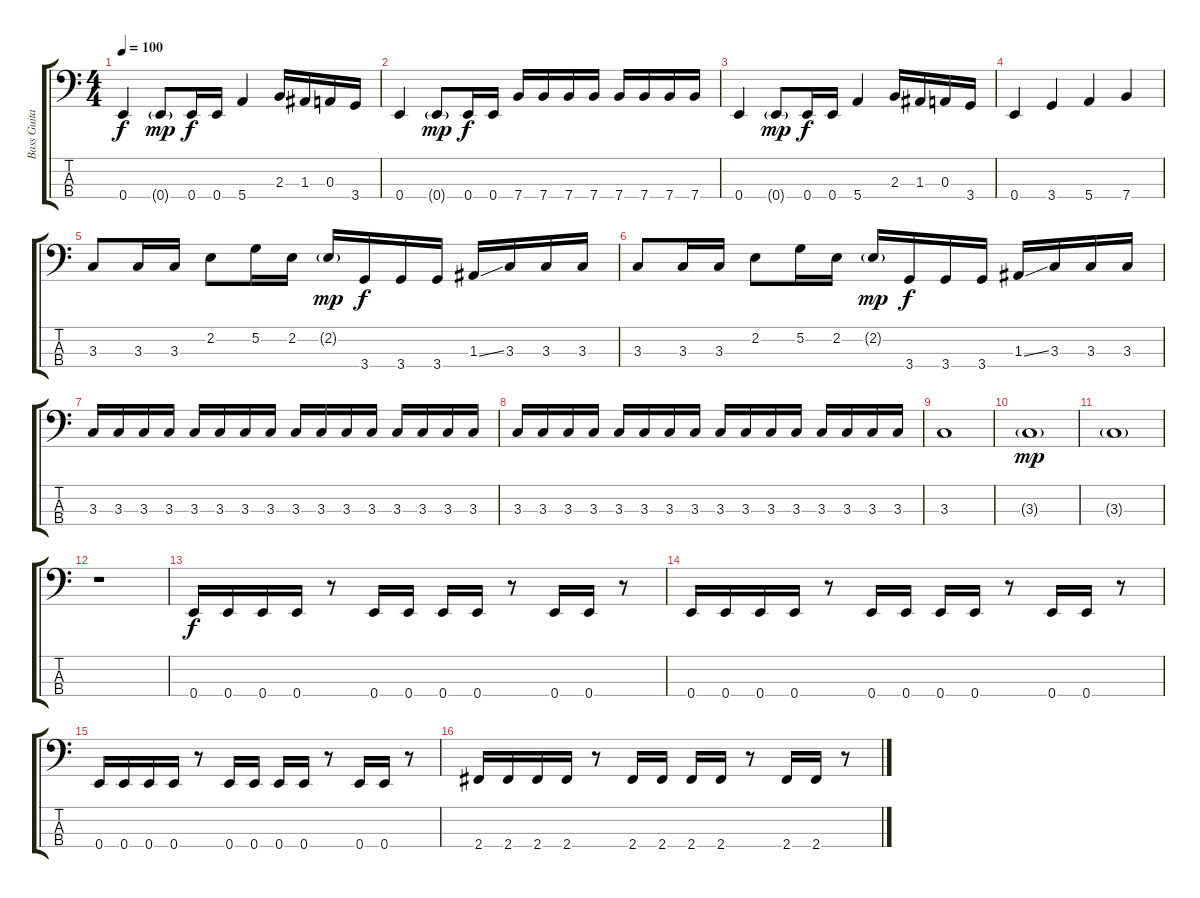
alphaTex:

\track ("Bass Guitar" "Bass Guita") {instrument electricbasspick}
\staff {score tabs}
\tuning (G2 D2 A1 E1) {hide}
\ts (4 4)
\tempo 100
\clef f4
\ks c
0.4.4{dy f} 0.4{g}.8{dy mp} 0.4.16{dy f} 0.4.16 5.4.4 2.3.16 1.3.16 0.3.16 3.4.16 |
0.4.4 0.4{g}.8{dy mp} 0.4.16{dy f} 0.4.16 7.4.16 7.4.16 7.4.16 7.4.16 7.4.16 7.4.16 7.4.16 7.4.16 |
0.4.4 0.4{g}.8{dy mp} 0.4.16{dy f} 0.4.16 5.4.4 2.3.16 1.3.16 0.3.16 3.4.16 |
0.4.4 3.4.4 5.4.4 7.4.4 |
3.3.8 3.3.16 3.3.16 2.2.8 5.2.16 2.2.16 2.2{g}.16{dy mp} 3.4.16{dy f} 3.4.16 3.4.16 1.3{ss}.16 3.3.16 3.3.16 3.3.16 |
3.3.8 3.3.16 3.3.16 2.2.8 5.2.16 2.2.16 2.2{g}.16{dy mp} 3.4.16{dy f} 3.4.16 3.4.16 1.3{ss}.16 3.3.16 3.3.16 3.3.16 |
3.3.16 3.3.16 3.3.16 3.3.16 3.3.16 3.3.16 3.3.16 3.3.16 3.3.16 3.3.16 3.3.16 3.3.16 3.3.16 3.3.16 3.3.16 3.3.16 |
3.3.16 3.3.16 3.3.16 3.3.16 3.3.16 3.3.16 3.3.16 3.3.16 3.3.16 3.3.16 3.3.16 3.3.16 3.3.16 3.3.16 3.3.16 3.3.16 |
3.3.1 |
3.3{g}.1{dy mp} |
3.3{g}.1 |
r.1 |
0.4.16{dy f} 0.4.16 0.4.16 0.4.16 r.8 0.4.16 0.4.16 0.4.16 0.4.16 r.8 0.4.16 0.4.16 r.8 |
0.4.16 0.4.16 0.4.16 0.4.16 r.8 0.4.16 0.4.16 0.4.16 0.4.16 r.8 0.4.16 0.4.16 r.8 |
0.4.16 0.4.16 0.4.16 0.4.16 r.8 0.4.16 0.4.16 0.4.16 0.4.16 r.8 0.4.16 0.4.16 r.8 |
2.4.16 2.4.16 2.4.16 2.4.16 r.8 2.4.16 2.4.16 2.4.16 2.4.16 r.8 2.4.16 2.4.16 r.8
